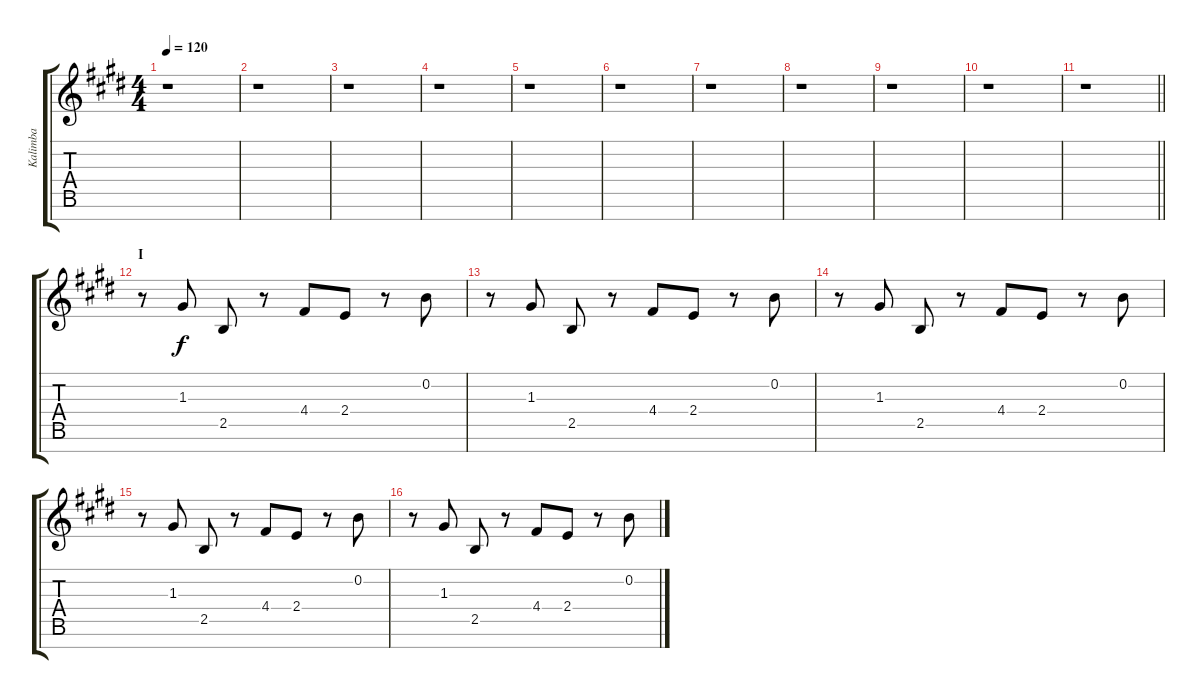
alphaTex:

\track ("Kalimba" "Kalimba") {instrument kalimba}
\staff {score tabs}
\tuning (E5 B4 G4 D4 A3 E3 B2) {hide}
\ts (4 4)
\tempo 120
\clef g2
\ks e
r.1{dy f} |
r.1 |
r.1 |
r.1 |
r.1 |
r.1 |
r.1 |
r.1 |
r.1 |
r.1 |
\barLineRight lightlight
r.1 |
\section ("" "I")
r.8 1.3.8 2.5.8 r.8 4.4.8 2.4.8 r.8 0.2.8 |
r.8 1.3.8 2.5.8 r.8 4.4.8 2.4.8 r.8 0.2.8 |
r.8 1.3.8 2.5.8 r.8 4.4.8 2.4.8 r.8 0.2.8 |
r.8 1.3.8 2.5.8 r.8 4.4.8 2.4.8 r.8 0.2.8 |
r.8 1.3.8 2.5.8 r.8 4.4.8 2.4.8 r.8 0.2.8
